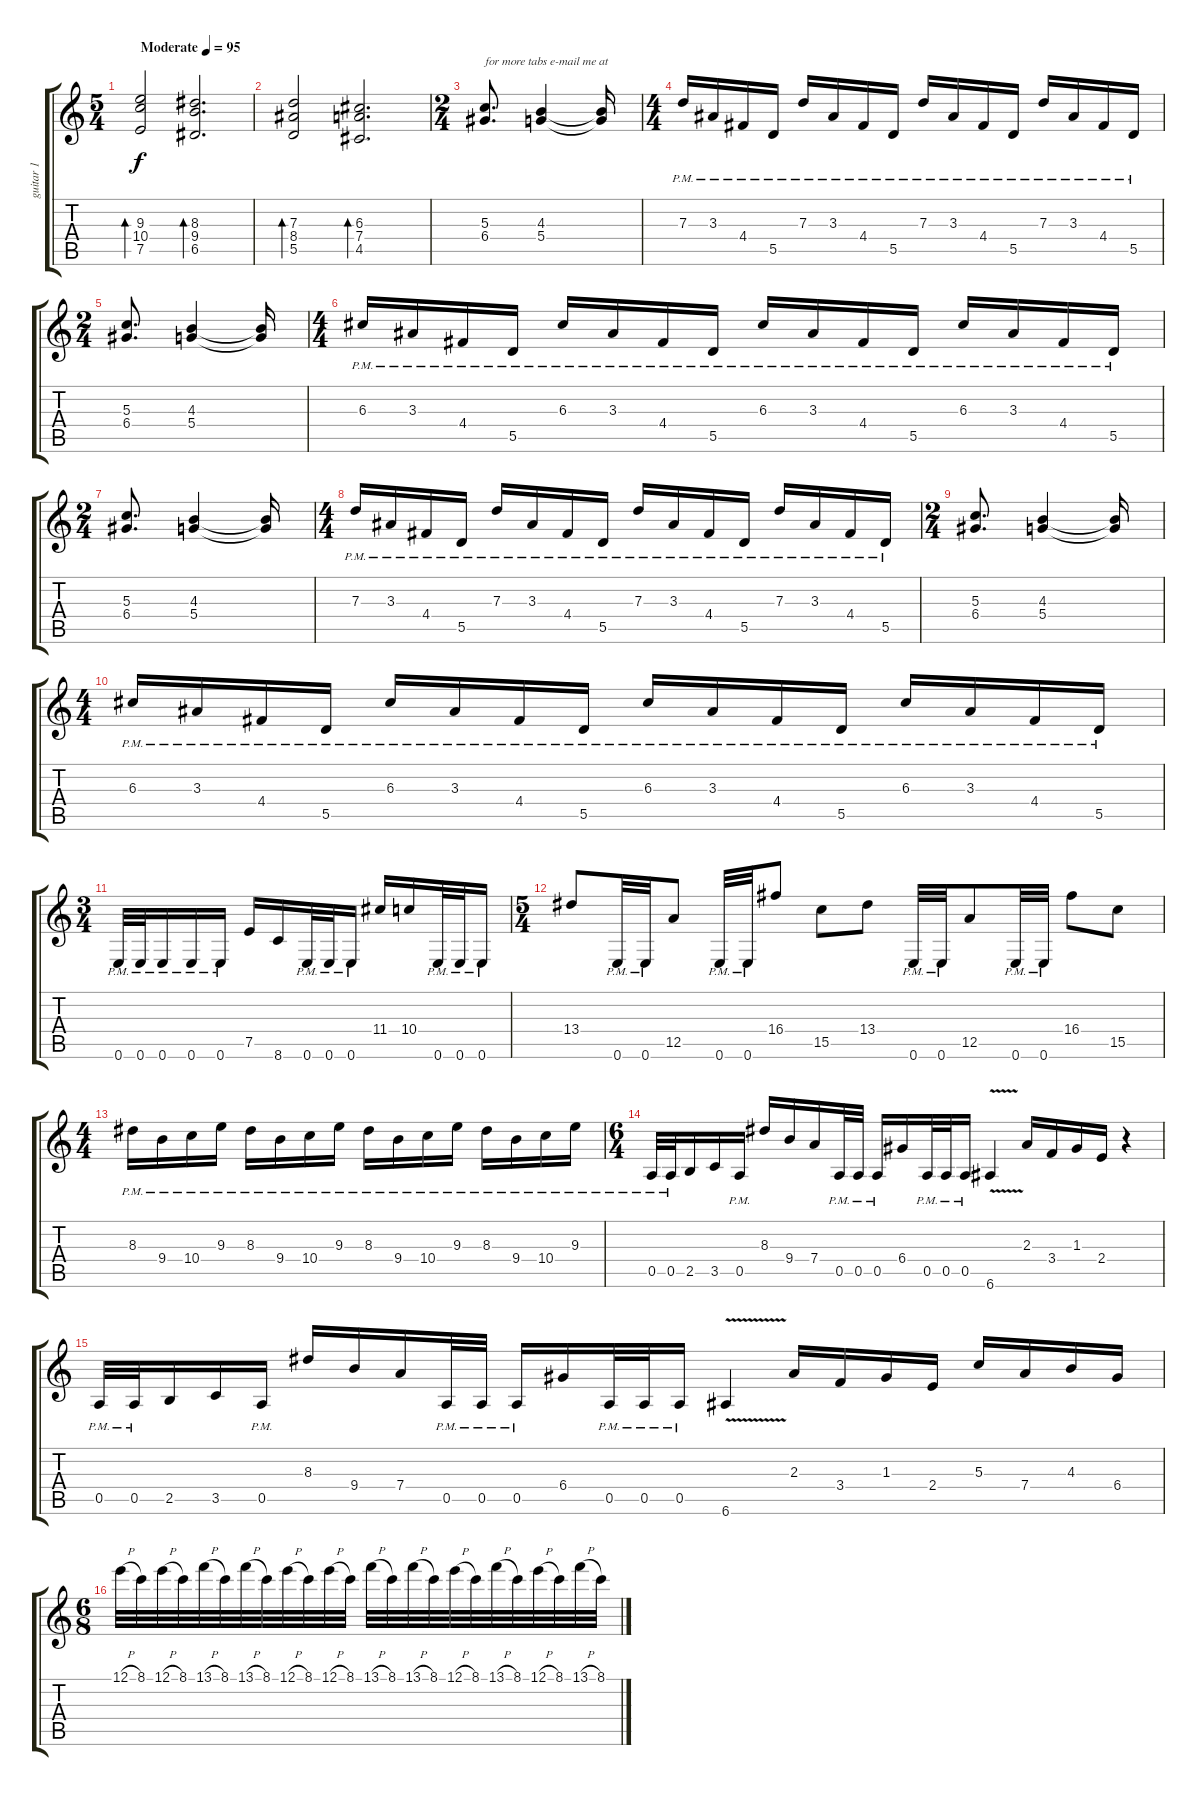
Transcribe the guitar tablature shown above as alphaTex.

\track ("guitar 1" "guitar 1") {instrument distortionguitar}
\staff {score tabs}
\tuning (E4 B3 G3 D3 A2 E2) {hide}
\ts (5 4)
\tempo (95 "Moderate")
\clef g2
\ks c
(9.3 10.4 7.5).2{bd 240 txt "" dy f instrument distortionguitar} (8.3 9.4 6.5).2{d bd 240} |
(7.3 8.4 5.5).2{bd 240} (6.3 7.4 4.5).2{d bd 240} |
\ts (2 4)
(5.3 6.4).8{d txt "for more tabs e-mail me at"} (4.3 5.4).4 (4.3{t} 5.4{t}).16 |
\ts (4 4)
7.3{pm}.16 3.3{pm}.16 4.4{pm}.16 5.5{pm}.16 7.3{pm}.16 3.3{pm}.16 4.4{pm}.16 5.5{pm}.16 7.3{pm}.16 3.3{pm}.16 4.4{pm}.16 5.5{pm}.16 7.3{pm}.16 3.3{pm}.16 4.4{pm}.16 5.5{pm}.16 |
\ts (2 4)
(5.3 6.4).8{d} (4.3 5.4).4 (4.3{t} 5.4{t}).16 |
\ts (4 4)
6.3{pm}.16 3.3{pm}.16 4.4{pm}.16 5.5{pm}.16 6.3{pm}.16 3.3{pm}.16 4.4{pm}.16 5.5{pm}.16 6.3{pm}.16 3.3{pm}.16 4.4{pm}.16 5.5{pm}.16 6.3{pm}.16 3.3{pm}.16 4.4{pm}.16 5.5{pm}.16 |
\ts (2 4)
(5.3 6.4).8{d} (4.3 5.4).4 (4.3{t} 5.4{t}).16 |
\ts (4 4)
7.3{pm}.16 3.3{pm}.16 4.4{pm}.16 5.5{pm}.16 7.3{pm}.16 3.3{pm}.16 4.4{pm}.16 5.5{pm}.16 7.3{pm}.16 3.3{pm}.16 4.4{pm}.16 5.5{pm}.16 7.3{pm}.16 3.3{pm}.16 4.4{pm}.16 5.5{pm}.16 |
\ts (2 4)
(5.3 6.4).8{d} (4.3 5.4).4 (4.3{t} 5.4{t}).16 |
\ts (4 4)
6.3{pm}.16 3.3{pm}.16 4.4{pm}.16 5.5{pm}.16 6.3{pm}.16 3.3{pm}.16 4.4{pm}.16 5.5{pm}.16 6.3{pm}.16 3.3{pm}.16 4.4{pm}.16 5.5{pm}.16 6.3{pm}.16 3.3{pm}.16 4.4{pm}.16 5.5{pm}.16 |
\ts (3 4)
0.6{pm}.32 0.6{pm}.32 0.6{pm}.16 0.6{pm}.16 0.6{pm}.16 7.5.16 8.6.16 0.6{pm}.32 0.6{pm}.32 0.6{pm}.16 11.4.16 10.4.16 0.6{pm}.32 0.6{pm}.32 0.6{pm}.16 |
\ts (5 4)
13.4.8 0.6{pm}.32 0.6{pm}.32 12.5.8 0.6{pm}.32 0.6{pm}.32 16.4.8 15.5.8 13.4.8 0.6{pm}.32 0.6{pm}.32 12.5.8 0.6{pm}.32 0.6{pm}.32 16.4.8 15.5.8 |
\ts (4 4)
8.3{pm}.16 9.4{pm}.16 10.4{pm}.16 9.3{pm}.16 8.3{pm}.16 9.4{pm}.16 10.4{pm}.16 9.3{pm}.16 8.3{pm}.16 9.4{pm}.16 10.4{pm}.16 9.3{pm}.16 8.3{pm}.16 9.4{pm}.16 10.4{pm}.16 9.3{pm}.16 |
\ts (6 4)
0.5{pm}.32 0.5{pm}.32 2.5.16 3.5.16 0.5{pm}.16 8.3.16 9.4.16 7.4.16 0.5{pm}.32 0.5{pm}.32 0.5{pm}.16 6.4.16 0.5{pm}.32 0.5{pm}.32 0.5{pm}.16 6.6{v}.4 2.3.16 3.4.16 1.3.16 2.4.16 r.4 |
0.5{pm}.32 0.5{pm}.32 2.5.16 3.5.16 0.5{pm}.16 8.3.16 9.4.16 7.4.16 0.5{pm}.32 0.5{pm}.32 0.5{pm}.16 6.4.16 0.5{pm}.32 0.5{pm}.32 0.5{pm}.16 6.6{v}.4 2.3.16 3.4.16 1.3.16 2.4.16 5.3.16 7.4.16 4.3.16 6.4.16 |
\ts (6 8)
12.1{h}.32 8.1.32 12.1{h}.32 8.1.32 13.1{h}.32 8.1.32 13.1{h}.32 8.1.32 12.1{h}.32 8.1.32 12.1{h}.32 8.1.32 13.1{h}.32 8.1.32 13.1{h}.32 8.1.32 12.1{h}.32 8.1.32 13.1{h}.32 8.1.32 12.1{h}.32 8.1.32 13.1{h}.32 8.1.32
